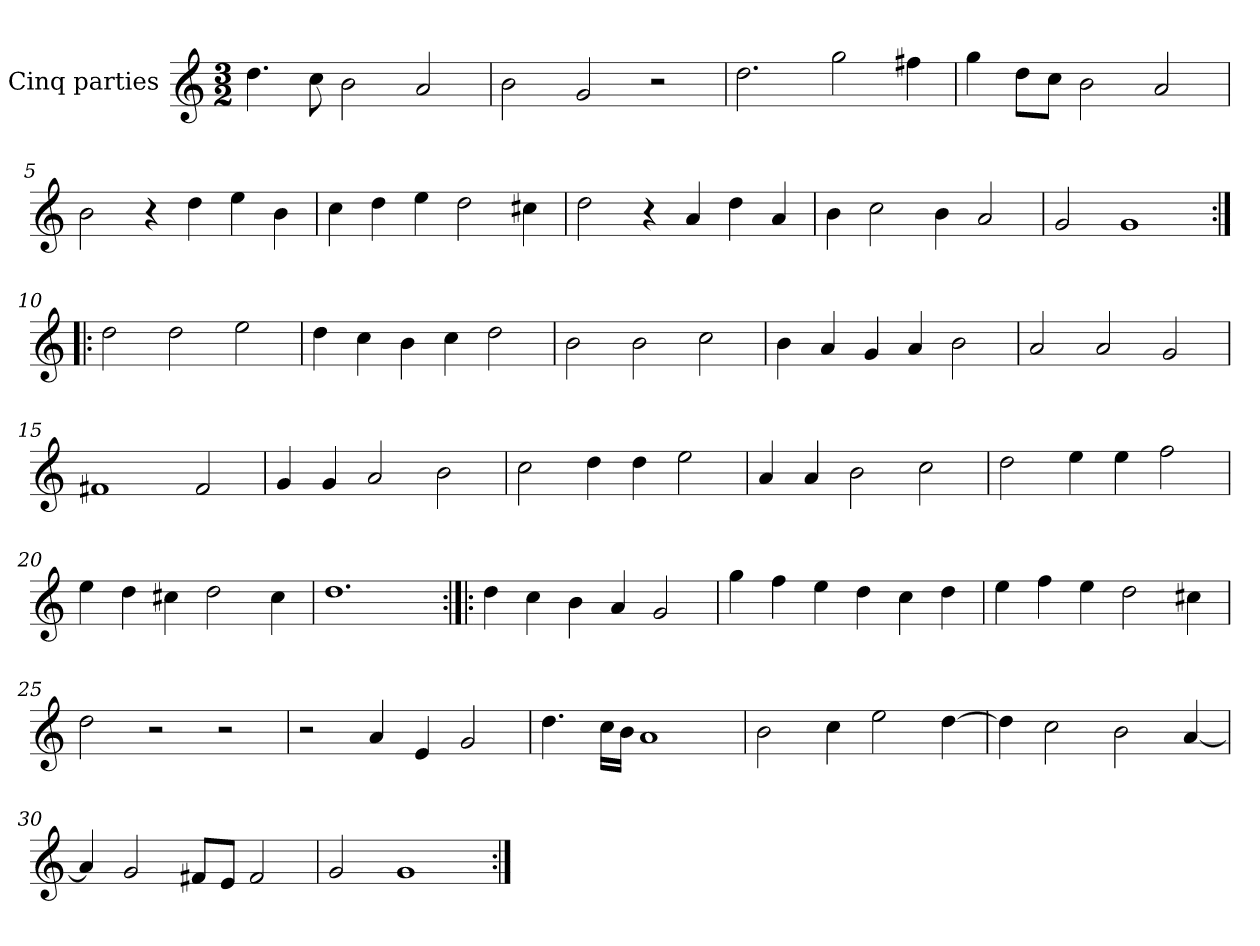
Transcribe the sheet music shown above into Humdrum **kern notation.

**kern
*part1
*staff1
*I"Cinq parties
*clefG2
*k[]
*M3/2
*MM180
=1
4.dd\
8cc\
2b\
2a/
=2
2b\
2g/
2r
=3
2.dd\
2gg\
4ff#X\
=4
4gg\
8dd\L
8cc\J
2b\
2a/
=5
2b\
4r
4dd\
4ee\
4b\
=6
4cc\
4dd\
4ee\
2dd\
4cc#X\
=7
2dd\
4r
4a/
4dd\
4a/
=8
4b\
2cc\
4b\
2a/
=9
2g/
1g
=10:|!|:
2dd\
2dd\
2ee\
=11
4dd\
4cc\
4b\
4cc\
2dd\
=12
2b\
2b\
2cc\
=13
4b\
4a/
4g/
4a/
2b\
=14
2a/
2a/
2g/
=15
1f#X
2f#/
=16
4g/
4g/
2a/
2b\
=17
2cc\
4dd\
4dd\
2ee\
=18
4a/
4a/
2b\
2cc\
=19
2dd\
4ee\
4ee\
2ff\
=20
4ee\
4dd\
4cc#X\
2dd\
4cc#\
=21
1.dd
=22:|!|:
4dd\
4cc\
4b\
4a/
2g/
=23
4gg\
4ff\
4ee\
4dd\
4cc\
4dd\
=24
4ee\
4ff\
4ee\
2dd\
4cc#X\
=25
2dd\
2r
2r
=26
2r
4a/
4e/
2g/
=27
4.dd\
16cc\LL
16b\JJ
1a
=28
2b\
4cc\
2ee\
[4dd\
=29
4dd\]
2cc\
2b\
[4a/
=30
4a/]
2g/
8f#X/L
8e/J
2f#/
=31
2g/
1g
=:|!
*-
